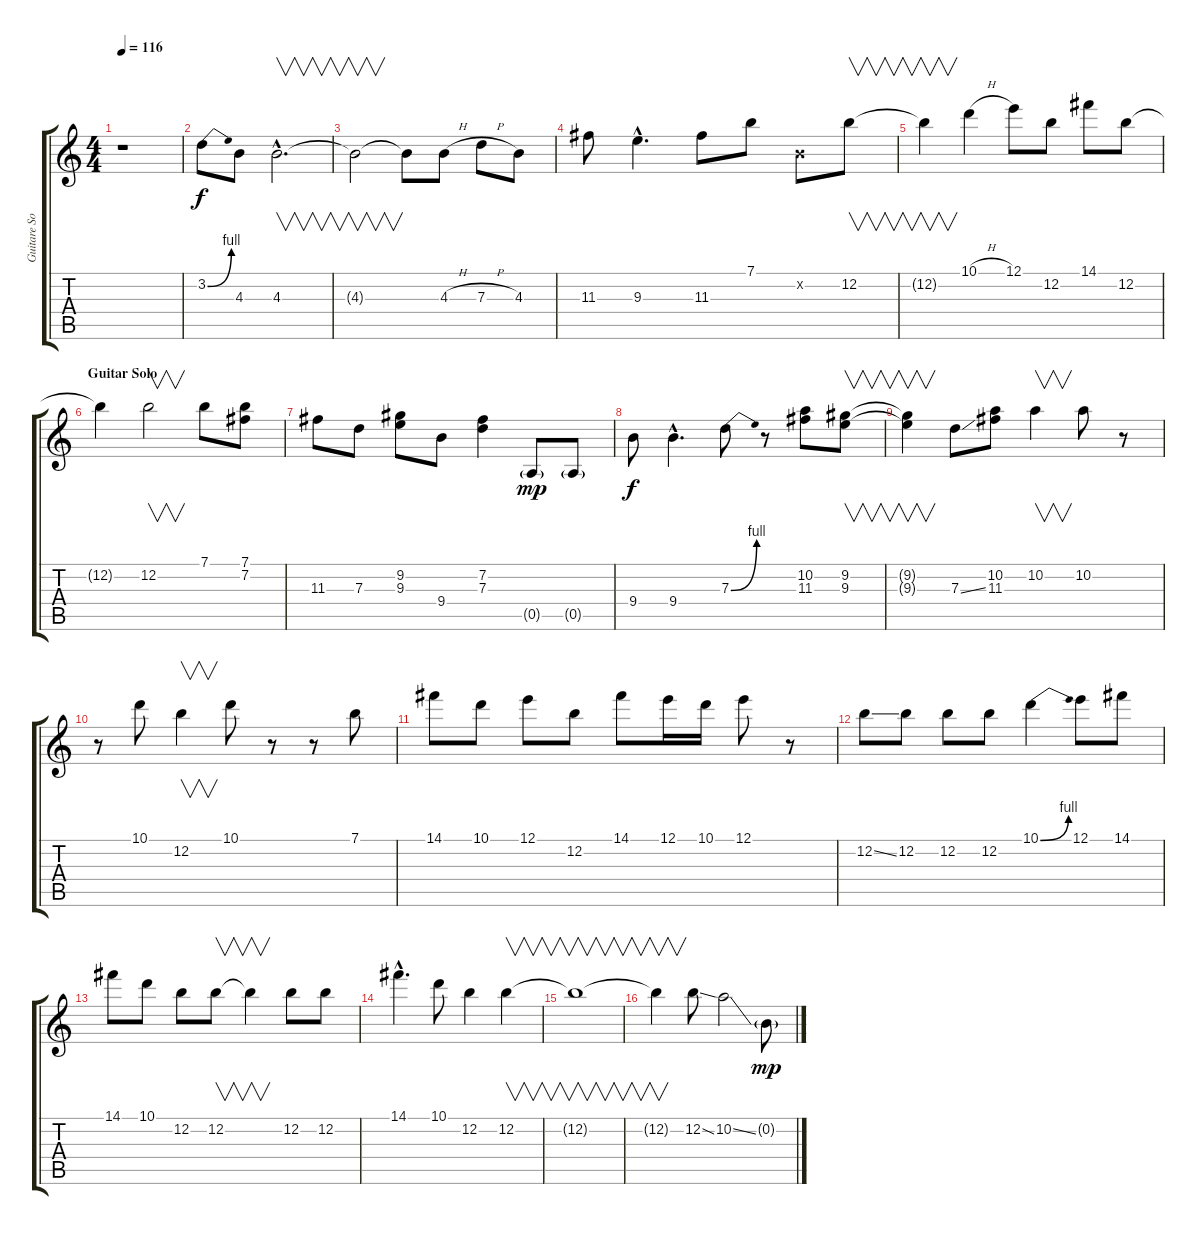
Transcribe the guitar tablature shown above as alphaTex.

\track ("Guitare Solo" "Guitare So") {instrument distortionguitar}
\staff {score tabs}
\tuning (E4 B3 G3 D3 A2 E2) {hide}
\ts (4 4)
\tempo 116
\clef g2
\ks c
r.1{dy f} |
3.2{be (bend 0 0 60 4)}.8 4.3.8 4.3{hac}.2{v d} |
4.3{t}.2{v} 4.3{t}.8 4.3{h}.8 7.3{h}.8 4.3.8 |
11.3.8 9.3{hac}.4{d} 11.3.8 7.1.8 0.2{x}.8 12.2.8{v} |
12.2{t}.4{v} 10.1{h}.4 12.1.8 12.2.8 14.1.8 12.2.8 |
\section ("" "Guitar Solo")
12.2{t}.4 12.2.2{v} 7.1.8 (7.1 7.2).8 |
11.3.8 7.3.8 (9.2 9.3).8 9.4.8 (7.2 7.3).4 0.5{g}.8{dy mp} 0.5{g}.8 |
9.4.8{dy f} 9.4{hac}.4{d} 7.3{be (bend 0 0 60 4)}.8 r.8 (10.2 11.3).8 (9.2 9.3).8{v} |
(9.2{t} 9.3{t}).4{v} 7.3{ss}.8 (10.2 11.3).8 10.2.4{v} 10.2.8 r.8 |
r.8 10.1.8 12.2.4{v} 10.1.8 r.8 r.8 7.1.8 |
14.1.8 10.1.8 12.1.8 12.2.8 14.1.8 12.1.16 10.1.16 12.1.8 r.8 |
12.2{ss}.8 12.2.8 12.2.8 12.2.8 10.1{be (bend 0 0 60 4)}.4 12.1.8 14.1.8 |
14.1.8 10.1.8 12.2.8 12.2.8{v} 12.2{t}.4{v} 12.2.8 12.2.8 |
14.1{hac}.4{d} 10.1.8 12.2.4 12.2.4{v} |
12.2{t}.1{v} |
12.2{t}.4{v} 12.2{ss}.8 10.2{ss}.2 0.2{g}.8{dy mp}
